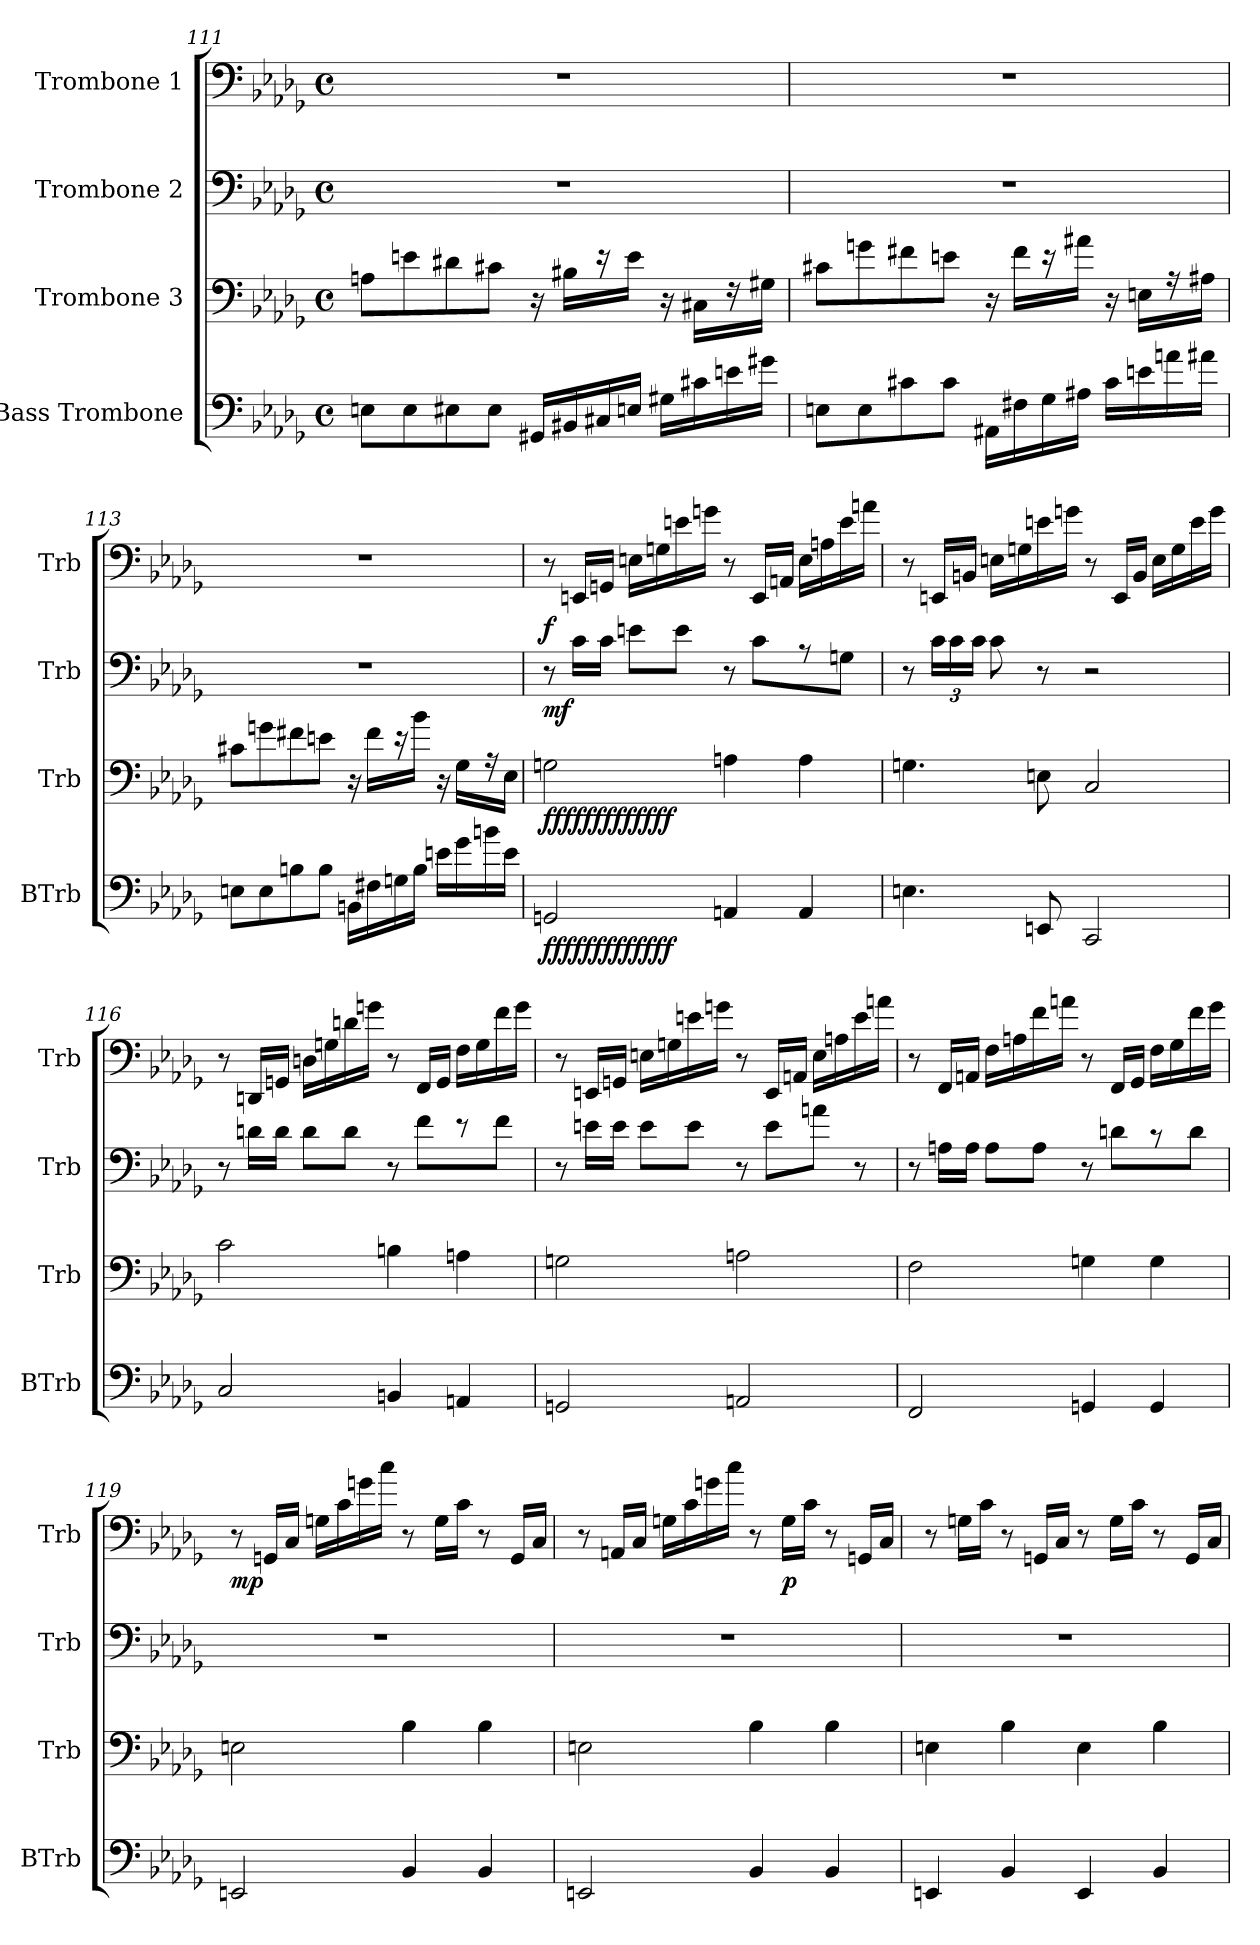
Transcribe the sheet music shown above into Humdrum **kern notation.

**kern	**dynam	**kern	**dynam	**kern	**dynam	**kern	**dynam
*part4	*part4	*part3	*part3	*part2	*part2	*part1	*part1
*staff4	*staff4	*staff3	*staff3	*staff2	*staff2	*staff1	*staff1
*I"Bass Trombone	*	*I"Trombone 3	*	*I"Trombone 2	*	*I"Trombone 1	*
*I'BTrb	*	*I'Trb	*	*I'Trb	*	*I'Trb	*
!!LO:PB:g=z
*clefF4	*	*clefF4	*	*clefF4	*	*clefF4	*
*k[b-e-a-d-g-]	*	*k[b-e-a-d-g-]	*	*k[b-e-a-d-g-]	*	*k[b-e-a-d-g-]	*
*D-:	*	*D-:	*	*D-:	*	*D-:	*
*M4/4	*	*M4/4	*	*M4/4	*	*M4/4	*
*met(c)	*	*met(c)	*	*met(c)	*	*met(c)	*
=111	=111	=111	=111	=111	=111	=111	=111
8En\L	.	8An\L	.	1r	.	1r	.
8E\	.	8en\	.	.	.	.	.
8E#X\	.	8d#X\	.	.	.	.	.
8E#\J	.	8c#X\J	.	.	.	.	.
16GG#X/LL	.	16r	.	.	.	.	.
16BB#X/	.	16B#X\LL	.	.	.	.	.
16C#X/	.	16r	.	.	.	.	.
16En/JJ	.	16e\JJ	.	.	.	.	.
16G#X\LL	.	16r	.	.	.	.	.
16c#X\	.	16C#X\LL	.	.	.	.	.
16en\	.	16r	.	.	.	.	.
16g#X\JJ	.	16G#X\JJ	.	.	.	.	.
!!LO:PB:g=z
=112	=112	=112	=112	=112	=112	=112	=112
8En\L	.	8c#X\L	.	1r	.	1r	.
8E\	.	8gn\	.	.	.	.	.
8c#X\	.	8f#X\	.	.	.	.	.
8c#\J	.	8en\J	.	.	.	.	.
16AA#X\LL	.	16r	.	.	.	.	.
16F#X\	.	16f#\LL	.	.	.	.	.
16G-\	.	16r	.	.	.	.	.
16A#X\JJ	.	16a#X\JJ	.	.	.	.	.
16c#\LL	.	16r	.	.	.	.	.
16en\	.	16En\LL	.	.	.	.	.
16an\	.	16r	.	.	.	.	.
16a#X\JJ	.	16A#X\JJ	.	.	.	.	.
!!LO:PB:g=z
=113	=113	=113	=113	=113	=113	=113	=113
8En\L	.	8c#X\L	.	1r	.	1r	.
8E\	.	8gn\	.	.	.	.	.
8Bn\	.	8f#X\	.	.	.	.	.
8B\J	.	8en\J	.	.	.	.	.
16BBn\LL	.	16r	.	.	.	.	.
16F#X\	.	16f#\LL	.	.	.	.	.
16Gn\	.	16r	.	.	.	.	.
16B\JJ	.	16b-\JJ	.	.	.	.	.
16en\LL	.	16r	.	.	.	.	.
16g-\	.	16G-\LL	.	.	.	.	.
16bn\	.	16r	.	.	.	.	.
16e\JJ	.	16E-\JJ	.	.	.	.	.
!!LO:PB:g=z
=114	=114	=114	=114	=114	=114	=114	=114
!	!LO:DY:b	!	!	!	!	!	!
!	!LO:DY:n=1:b	!	!	!	!	!	!
!	!LO:DY:n=2:b	!	!LO:DY:b	!	!	!	!
!	!	!	!LO:DY:n=1:b	!	!	!	!
!	!	!	!LO:DY:n=2:b	!	!LO:DY:b	!	!LO:DY:b
2GGn/	ffff fff ffffff	2Gn\	ffff fff ffffff	8r	mf	8r	f
.	.	.	.	16c\LL	.	16EEn/LL	.
.	.	.	.	16c\JJ	.	16GGn/JJ	.
.	.	.	.	8en\L	.	16En\LL	.
.	.	.	.	.	.	16Gn\	.
.	.	.	.	8e\J	.	16en\	.
.	.	.	.	.	.	16gn\JJ	.
4AAn/	.	4An\	.	8r	.	8r	.
.	.	.	.	8c\L	.	16EE/LL	.
.	.	.	.	.	.	16AAn/JJ	.
4AA/	.	4A\	.	8r	.	16E\LL	.
.	.	.	.	.	.	16An\	.
.	.	.	.	8Gn\J	.	16e\	.
.	.	.	.	.	.	16an\JJ	.
=115	=115	=115	=115	=115	=115	=115	=115
4.En\	.	4.Gn\	.	8r	.	8r	.
*	*	*	*	*Xbrackettup	*	*	*
.	.	.	.	24c\LL	.	16EEn/LL	.
.	.	.	.	24c\	.	.	.
.	.	.	.	.	.	16BBn/JJ	.
.	.	.	.	24c\JJ	.	.	.
.	.	.	.	8c\	.	16En\LL	.
.	.	.	.	.	.	16Gn\	.
8EEn/	.	8En\	.	8r	.	16en\	.
.	.	.	.	.	.	16gn\JJ	.
2CC/	.	2C/	.	2r	.	8r	.
.	.	.	.	.	.	16EE/LL	.
.	.	.	.	.	.	16BB/JJ	.
.	.	.	.	.	.	16E\LL	.
.	.	.	.	.	.	16G\	.
.	.	.	.	.	.	16e\	.
.	.	.	.	.	.	16g\JJ	.
!!LO:PB:g=z
=116	=116	=116	=116	=116	=116	=116	=116
2C/	.	2c\	.	8r	.	8r	.
.	.	.	.	16dn\LL	.	16DDn/LL	.
.	.	.	.	16d\JJ	.	16GGn/JJ	.
.	.	.	.	8d\L	.	16Dn\LL	.
.	.	.	.	.	.	16Gn\	.
.	.	.	.	8d\J	.	16dn\	.
.	.	.	.	.	.	16gn\JJ	.
4BBn/	.	4Bn\	.	8r	.	8r	.
.	.	.	.	8f\L	.	16FF/LL	.
.	.	.	.	.	.	16GG/JJ	.
4AAn/	.	4An\	.	8r	.	16F\LL	.
.	.	.	.	.	.	16G\	.
.	.	.	.	8f\J	.	16f\	.
.	.	.	.	.	.	16g\JJ	.
!!LO:PB:g=z
=117	=117	=117	=117	=117	=117	=117	=117
2GGn/	.	2Gn\	.	8r	.	8r	.
.	.	.	.	16en\LL	.	16EEn/LL	.
.	.	.	.	16e\JJ	.	16GGn/JJ	.
.	.	.	.	8e\L	.	16En\LL	.
.	.	.	.	.	.	16Gn\	.
.	.	.	.	8e\J	.	16en\	.
.	.	.	.	.	.	16gn\JJ	.
2AAn/	.	2An\	.	8r	.	8r	.
.	.	.	.	8e\L	.	16EE/LL	.
.	.	.	.	.	.	16AAn/JJ	.
.	.	.	.	8an\J	.	16E\LL	.
.	.	.	.	.	.	16An\	.
.	.	.	.	8r	.	16e\	.
.	.	.	.	.	.	16an\JJ	.
!!LO:PB:g=z
=118	=118	=118	=118	=118	=118	=118	=118
2FF/	.	2F\	.	8r	.	8r	.
.	.	.	.	16An\LL	.	16FF/LL	.
.	.	.	.	16A\JJ	.	16AAn/JJ	.
.	.	.	.	8A\L	.	16F\LL	.
.	.	.	.	.	.	16An\	.
.	.	.	.	8A\J	.	16f\	.
.	.	.	.	.	.	16an\JJ	.
4GGn/	.	4Gn\	.	8r	.	8r	.
.	.	.	.	8dn\L	.	16FF/LL	.
.	.	.	.	.	.	16GG-/JJ	.
4GG/	.	4G\	.	8r	.	16F\LL	.
.	.	.	.	.	.	16G-\	.
.	.	.	.	8d\J	.	16f\	.
.	.	.	.	.	.	16g-\JJ	.
=119	=119	=119	=119	=119	=119	=119	=119
!	!	!	!	!	!	!	!LO:DY:b
2EEn/	.	2En\	.	1r	.	8r	mp
.	.	.	.	.	.	16GGn/LL	.
.	.	.	.	.	.	16C/JJ	.
.	.	.	.	.	.	16Gn\LL	.
.	.	.	.	.	.	16c\	.
.	.	.	.	.	.	16gn\	.
.	.	.	.	.	.	16cc\JJ	.
4BB-/	.	4B-\	.	.	.	8r	.
.	.	.	.	.	.	16G\LL	.
.	.	.	.	.	.	16c\JJ	.
4BB-/	.	4B-\	.	.	.	8r	.
.	.	.	.	.	.	16GG/LL	.
.	.	.	.	.	.	16C/JJ	.
!!LO:PB:g=z
=120	=120	=120	=120	=120	=120	=120	=120
2EEn/	.	2En\	.	1r	.	8r	.
.	.	.	.	.	.	16AAn/LL	.
.	.	.	.	.	.	16C/JJ	.
.	.	.	.	.	.	16Gn\LL	.
.	.	.	.	.	.	16c\	.
.	.	.	.	.	.	16gn\	.
.	.	.	.	.	.	16cc\JJ	.
4BB-/	.	4B-\	.	.	.	8r	.
!	!	!	!	!	!	!	!LO:DY:b
.	.	.	.	.	.	16G\LL	p
.	.	.	.	.	.	16c\JJ	.
4BB-/	.	4B-\	.	.	.	8r	.
.	.	.	.	.	.	16GGn/LL	.
.	.	.	.	.	.	16C/JJ	.
!!LO:PB:g=z
=121	=121	=121	=121	=121	=121	=121	=121
4EEn/	.	4En\	.	1r	.	8r	.
.	.	.	.	.	.	16Gn\LL	.
.	.	.	.	.	.	16c\JJ	.
4BB-/	.	4B-\	.	.	.	8r	.
.	.	.	.	.	.	16GGn/LL	.
.	.	.	.	.	.	16C/JJ	.
4EE/	.	4E\	.	.	.	8r	.
.	.	.	.	.	.	16G\LL	.
.	.	.	.	.	.	16c\JJ	.
4BB-/	.	4B-\	.	.	.	8r	.
.	.	.	.	.	.	16GG/LL	.
.	.	.	.	.	.	16C/JJ	.
=	=	=	=	=	=	=	=
*-	*-	*-	*-	*-	*-	*-	*-
